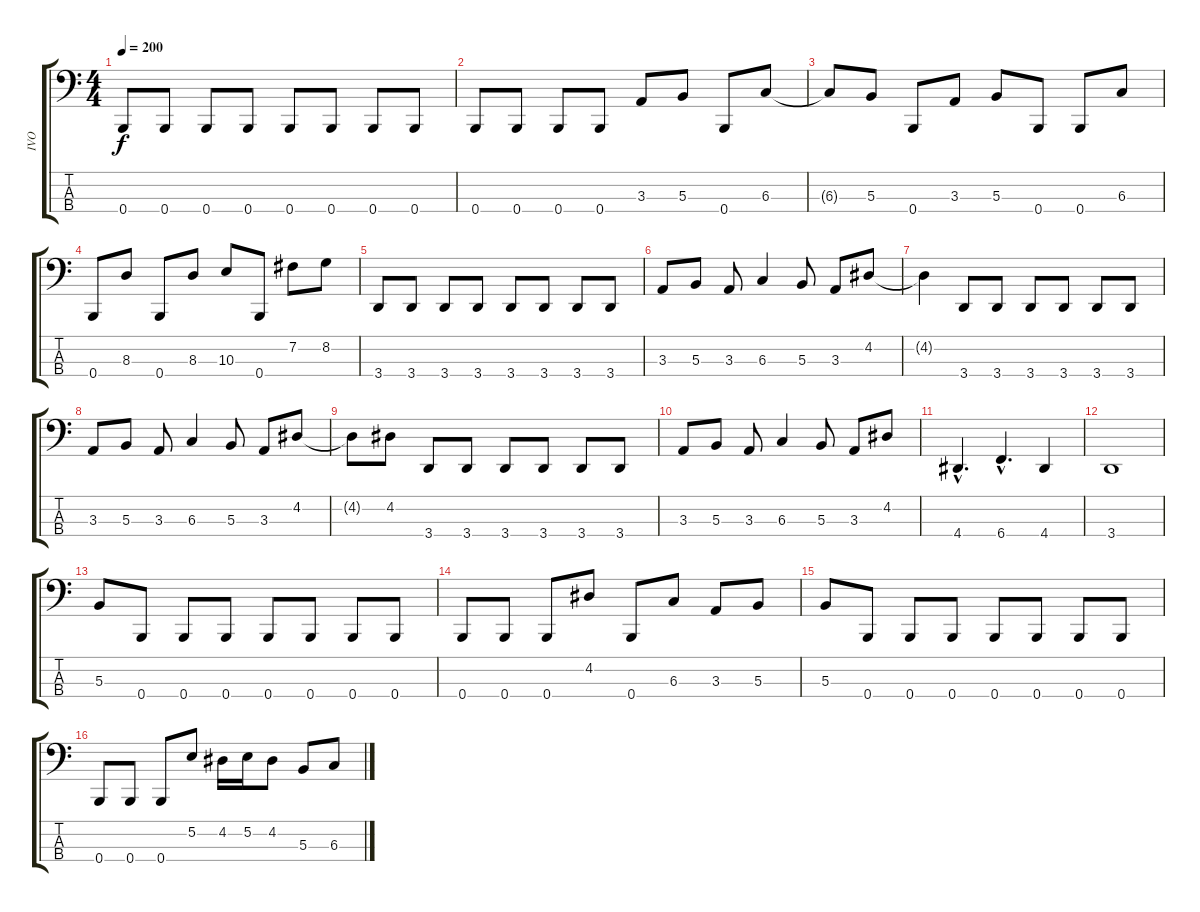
\track ("IVO" "IVO") {instrument electricbasspick}
\staff {score tabs}
\tuning (E2 B1 Gb1 B0) {hide}
\ts (4 4)
\tempo 200
\clef f4
\ks c
0.4.8{dy f} 0.4.8 0.4.8 0.4.8 0.4.8 0.4.8 0.4.8 0.4.8 |
0.4.8 0.4.8 0.4.8 0.4.8 3.3.8 5.3.8 0.4.8 6.3.8 |
6.3{t}.8 5.3.8 0.4.8 3.3.8 5.3.8 0.4.8 0.4.8 6.3.8 |
0.4.8 8.3.8 0.4.8 8.3.8 10.3.8 0.4.8 7.2.8 8.2.8 |
3.4.8 3.4.8 3.4.8 3.4.8 3.4.8 3.4.8 3.4.8 3.4.8 |
3.3.8 5.3.8 3.3.8 6.3.4 5.3.8 3.3.8 4.2.8 |
4.2{t}.4 3.4.8 3.4.8 3.4.8 3.4.8 3.4.8 3.4.8 |
3.3.8 5.3.8 3.3.8 6.3.4 5.3.8 3.3.8 4.2.8 |
4.2{t}.8 4.2.8 3.4.8 3.4.8 3.4.8 3.4.8 3.4.8 3.4.8 |
3.3.8 5.3.8 3.3.8 6.3.4 5.3.8 3.3.8 4.2.8 |
4.4{hac}.4{d} 6.4{hac}.4{d} 4.4.4 |
3.4.1 |
5.3.8 0.4.8 0.4.8 0.4.8 0.4.8 0.4.8 0.4.8 0.4.8 |
0.4.8 0.4.8 0.4.8 4.2.8 0.4.8 6.3.8 3.3.8 5.3.8 |
5.3.8 0.4.8 0.4.8 0.4.8 0.4.8 0.4.8 0.4.8 0.4.8 |
0.4.8 0.4.8 0.4.8 5.2.8 4.2.16 5.2.16 4.2.8 5.3.8 6.3.8
